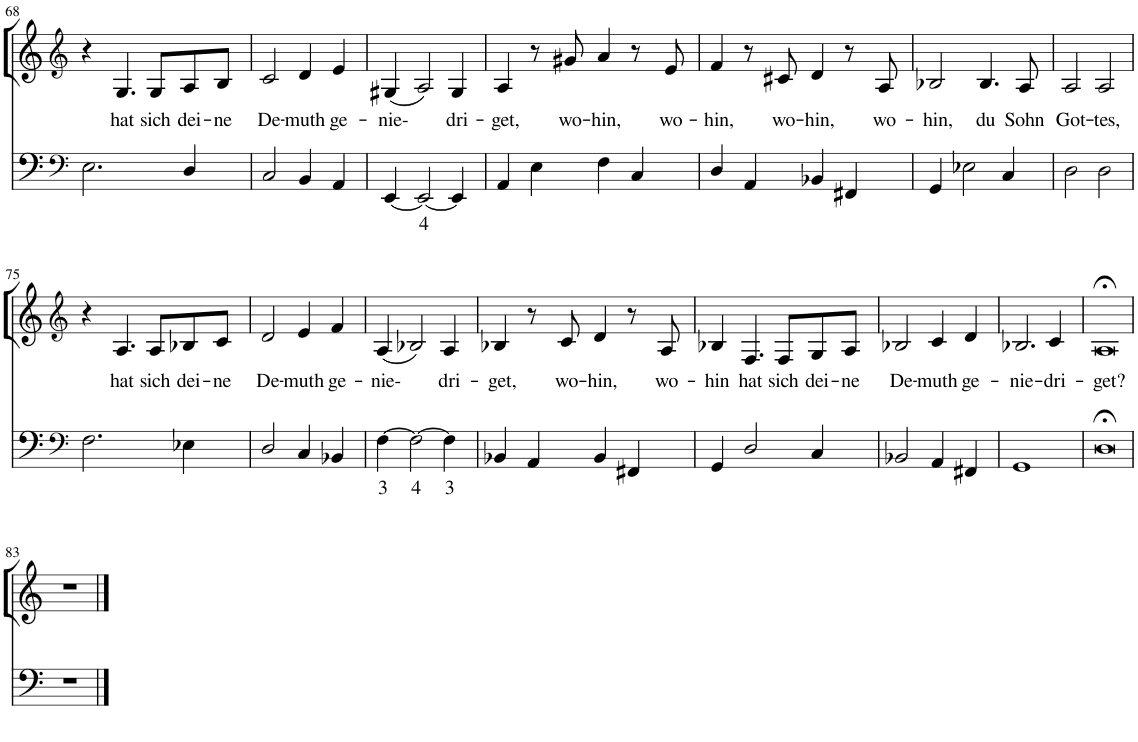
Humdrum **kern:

**kern	**text	**kern	**text
*part2	*part2	*part1	*part1
*staff2	*staff2	*staff1	*staff1
*I"Continuo	*	*I"Alto	*
!!LO:PB:g=z
*clefF4	*	*clefG2	*
*k[]	*	*k[]	*
*M4/4	*	*M4/4	*
=68	=68	=68	=68
2.E\	.	4r	.
!	!	!	!LO:LY:b
.	.	4.G/	hat
!	!	!	!LO:LY:b
.	.	8G/L	sich
!	!	!	!LO:LY:b
4D/	.	8A/	dei-
!	!	!	!LO:LY:b
.	.	8B/J	ne
=69	=69	=69	=69
!	!	!	!LO:LY:b
2C/	.	2c/	De-
!	!	!	!LO:LY:b
4BB/	.	4d/	muth
!	!	!	!LO:LY:b
4AA/	.	4e/	ge-
=70	=70	=70	=70
!	!	!	!LO:LY:b
[4EE/	.	(4G#X/	nie-
!	!LO:LY:b	!	!
2EE/_	4	2A/)	.
!	!	!	!LO:LY:b
4EE/]	.	4G#/	dri-
=71	=71	=71	=71
!	!	!	!LO:LY:b
4AA/	.	4A/	get,
4E\	.	8r	.
!	!	!	!LO:LY:b
.	.	8g#X/	wo-
!	!	!	!LO:LY:b
4F\	.	4a/	hin,
4C/	.	8r	.
!	!	!	!LO:LY:b
.	.	8e/	wo-
=72	=72	=72	=72
!	!	!	!LO:LY:b
4D/	.	4f/	hin,
4AA/	.	8r	.
!	!	!	!LO:LY:b
.	.	8c#X/	wo-
!	!	!	!LO:LY:b
4BB-X/	.	4d/	hin,
4FF#X/	.	8r	.
!	!	!	!LO:LY:b
.	.	8A/	wo-
=73	=73	=73	=73
!	!	!	!LO:LY:b
4GG/	.	2B-X/	hin,
2E-X\	.	.	.
!	!	!	!LO:LY:b
.	.	4.B-/	du
4C/	.	.	.
!	!	!	!LO:LY:b
.	.	8A/	Sohn
=74	=74	=74	=74
!	!	!	!LO:LY:b
2D\	.	2A/	Got-
!	!	!	!LO:LY:b
2D\	.	2A/	tes,
!!LO:LB:g=z
=75	=75	=75	=75
*clefF4	*	*clefG2	*
2.F\	.	4r	.
!	!	!	!LO:LY:b
.	.	4.A/	hat
!	!	!	!LO:LY:b
.	.	8A/L	sich
!	!	!	!LO:LY:b
4E-X\	.	8B-X/	dei-
!	!	!	!LO:LY:b
.	.	8c/J	ne
=76	=76	=76	=76
!	!	!	!LO:LY:b
2D/	.	2d/	De-
!	!	!	!LO:LY:b
4C/	.	4e/	muth
!	!	!	!LO:LY:b
4BB-X/	.	4f/	ge-
=77	=77	=77	=77
!	!LO:LY:b	!	!LO:LY:b
[4F\	3	(4A/	nie-
!	!LO:LY:b	!	!
2F\_	4	2B-X/)	.
!	!LO:LY:b	!	!LO:LY:b
4F\]	3	4A/	dri-
=78	=78	=78	=78
!	!	!	!LO:LY:b
4BB-X/	.	4B-X/	get,
4AA/	.	8r	.
!	!	!	!LO:LY:b
.	.	8c/	wo-
!	!	!	!LO:LY:b
4BB-/	.	4d/	hin,
4FF#X/	.	8r	.
!	!	!	!LO:LY:b
.	.	8A/	wo-
=79	=79	=79	=79
!	!	!	!LO:LY:b
4GG/	.	4B-X/	hin
!	!	!	!LO:LY:b
2D/	.	4.F/	hat
!	!	!	!LO:LY:b
.	.	8F/L	sich
!	!	!	!LO:LY:b
4C/	.	8G/	dei-
!	!	!	!LO:LY:b
.	.	8A/J	ne
=80	=80	=80	=80
!	!	!	!LO:LY:b
2BB-X/	.	2B-X/	De-
!	!	!	!LO:LY:b
4AA/	.	4c/	muth
!	!	!	!LO:LY:b
4FF#X/	.	4d/	ge-
=81	=81	=81	=81
!	!	!	!LO:LY:b
1GG	.	2.B-X/	nie-
!	!	!	!LO:LY:b
.	.	4c/	dri-
=82	=82	=82	=82
!	!	!	!LO:LY:b
[1D	.	[1A	get?
!!LO:LB:g=z
=83	=83	=83	=83
1r	.	1r	.
1D;<]	.	1A;<]	.
==	==	==	==
*-	*-	*-	*-
